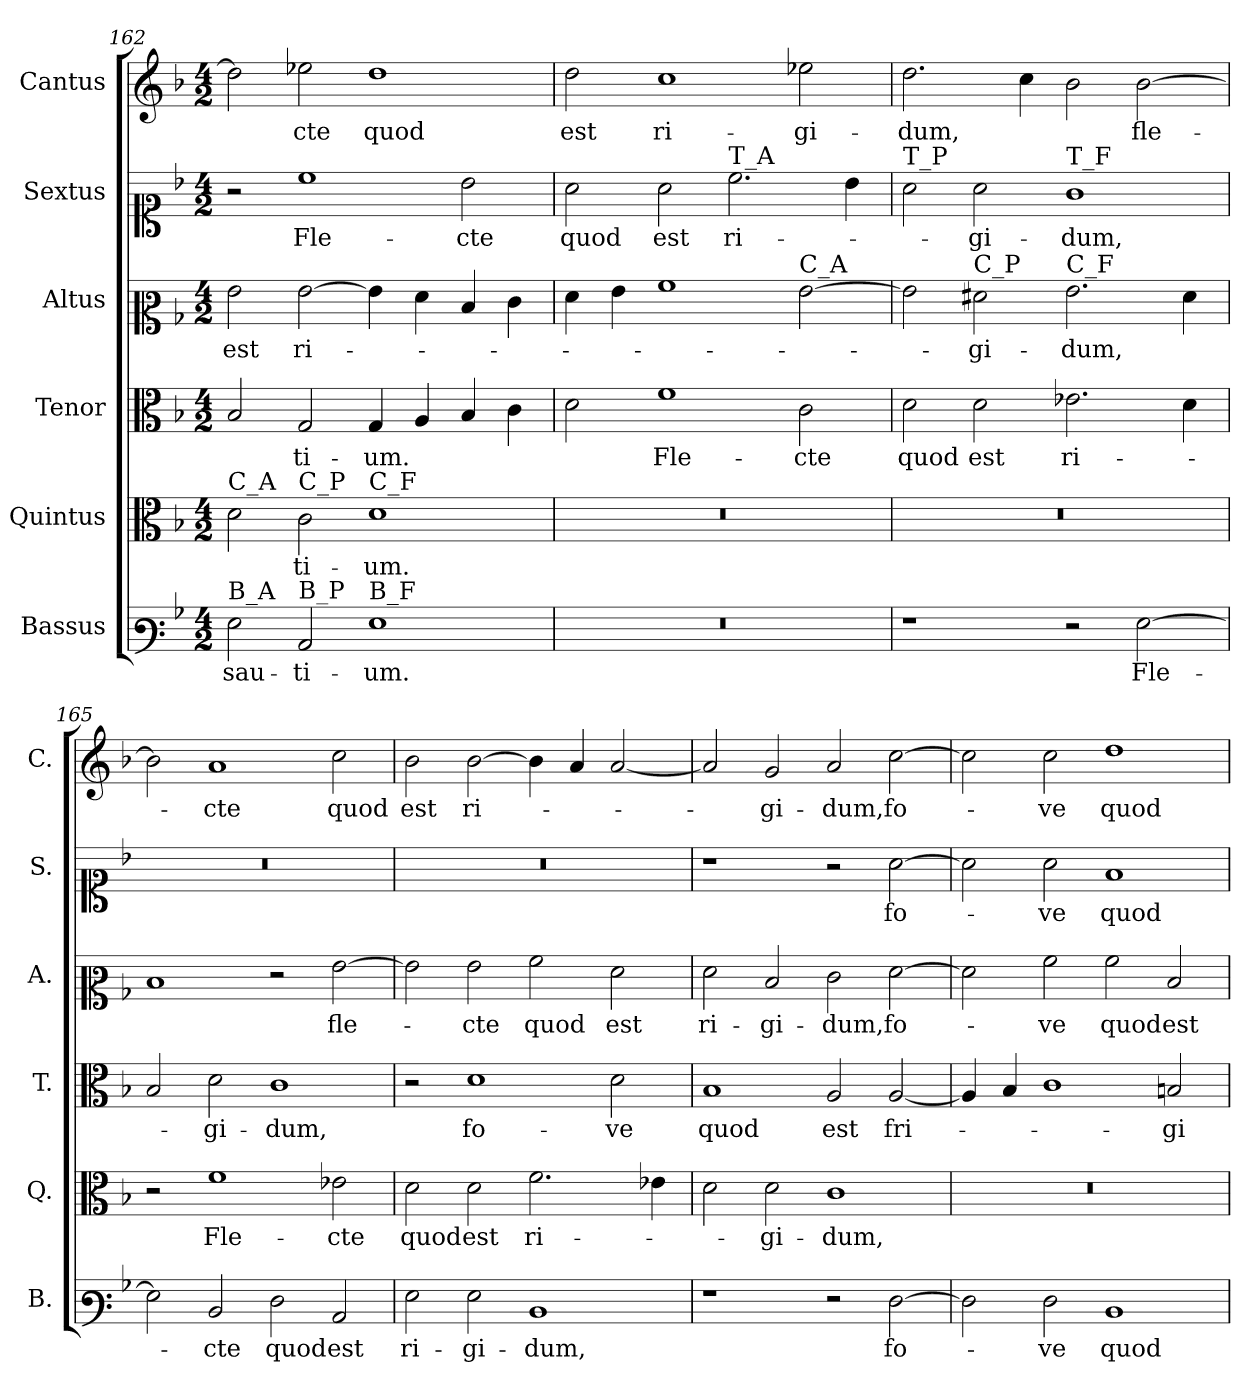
**kern	**text	**kern	**text	**kern	**text	**kern	**text	**kern	**text	**kern	**text
*part6	*part6	*part5	*part5	*part4	*part4	*part3	*part3	*part2	*part2	*part1	*part1
*staff6	*staff6	*staff5	*staff5	*staff4	*staff4	*staff3	*staff3	*staff2	*staff2	*staff1	*staff1
*I"Bassus	*	*I"Quintus	*	*I"Tenor	*	*I"Altus	*	*I"Sextus	*	*I"Cantus	*
*I'B.	*	*I'Q.	*	*I'T.	*	*I'A.	*	*I'S.	*	*I'C.	*
*clefF3	*	*clefC3	*	*clefC3	*	*clefC2	*	*clefC1	*	*clefG2	*
*k[b-]	*	*k[b-]	*	*k[b-]	*	*k[b-]	*	*k[b-]	*	*k[b-]	*
*M4/2	*	*M4/2	*	*M4/2	*	*M4/2	*	*M4/2	*	*M4/2	*
=162	=162	=162	=162	=162	=162	=162	=162	=162	=162	=162	=162
!	!	!LO:TX:a:t=C_A	!	!	!	!	!	!	!	!	!
!LO:TX:a:t=B_A	!	!	!	!	!	!	!	!	!	!	!
2G\	sau-	2d\	.	2B-/	.	2g\	est	2r	.	2dd\]	.
!	!	!LO:TX:a:t=C_P	!	!	!	!	!	!	!	!	!
!LO:TX:a:t=B_P	!	!	!	!	!	!	!	!	!	!	!
2C/	-ti-	2c\	-ti-	2G/	-ti-	[2g\	ri-	1cc	Fle-	2ee-X\	-cte
!	!	!LO:TX:a:t=C_F	!	!	!	!	!	!	!	!	!
!LO:TX:a:t=B_F	!	!	!	!	!	!	!	!	!	!	!
1G	-um.	1d	-um.	4G/	-um.	4g\]	.	.	.	1dd	quod
.	.	.	.	4A/	.	4f\	.	.	.	.	.
.	.	.	.	4B-/	.	4d/	.	2b-\	-cte	.	.
.	.	.	.	4c\	.	4e\	.	.	.	.	.
!!LO:LB:g=z
=163	=163	=163	=163	=163	=163	=163	=163	=163	=163	=163	=163
!LO:N:vis=1	!	!LO:N:vis=1	!	!	!	!	!	!	!	!	!
0r	.	0r	.	2d\	.	4f\	.	2a\	quod	2dd\	est
.	.	.	.	.	.	4g\	.	.	.	.	.
.	.	.	.	1f	Fle-	1a	.	2a\	est	1cc	ri-
!	!	!	!	!	!	!	!	!LO:TX:a:t=T_A	!	!	!
.	.	.	.	.	.	.	.	2.cc\	ri-	.	.
!	!	!	!	!	!	!LO:TX:a:t=C_A	!	!	!	!	!
.	.	.	.	2c\	-cte	[2g\	.	.	.	2ee-X\	-gi-
.	.	.	.	.	.	.	.	4b-\	.	.	.
=164	=164	=164	=164	=164	=164	=164	=164	=164	=164	=164	=164
!	!	!	!	!	!	!	!	!LO:TX:a:t=T_P	!	!	!
!	!	!LO:N:vis=1	!	!	!	!	!	!	!	!	!
1r	.	0r	.	2d\	quod	2g\]	.	2a\	.	2.dd\	-dum,
!	!	!	!	!	!	!LO:TX:a:t=C_P	!	!	!	!	!
.	.	.	.	2d\	est	2f#X\	-gi-	2a\	-gi-	.	.
.	.	.	.	.	.	.	.	.	.	4cc\	.
!	!	!	!	!	!	!	!	!LO:TX:a:t=T_F	!	!	!
!	!	!	!	!	!	!LO:TX:a:t=C_F	!	!	!	!	!
2r	.	.	.	2.e-X\	ri-	2.g\	-dum,	1g	-dum,	2b-\	.
[2G\	Fle-	.	.	.	.	.	.	.	.	[2b-\	fle-
.	.	.	.	4d\	.	4f#\	.	.	.	.	.
=165	=165	=165	=165	=165	=165	=165	=165	=165	=165	=165	=165
!	!	!	!	!	!	!	!	!LO:N:vis=1	!	!	!
2G\]	.	2r	.	2B-/	.	1d	.	0r	.	2b-\]	.
2D/	-cte	1f	Fle-	2d\	-gi-	.	.	.	.	1a	-cte
2F\	quod	.	.	1c	-dum,	2r	.	.	.	.	.
2C/	est	2e-X\	-cte	.	.	[2g\	fle-	.	.	2cc\	quod
=166	=166	=166	=166	=166	=166	=166	=166	=166	=166	=166	=166
!	!	!	!	!	!	!	!	!LO:N:vis=1	!	!	!
2G\	ri-	2d\	quod	2r	.	2g\]	.	0r	.	2b-\	est
2G\	-gi-	2d\	est	1d	fo-	2g\	-cte	.	.	[2b-\	ri-
1D	-dum,	2.f\	ri-	.	.	2a\	quod	.	.	4b-\]	.
.	.	.	.	.	.	.	.	.	.	4a/	.
.	.	.	.	2d\	-ve	2f\	est	.	.	[2a/	.
.	.	4e-X\	.	.	.	.	.	.	.	.	.
=167	=167	=167	=167	=167	=167	=167	=167	=167	=167	=167	=167
1r	.	2d\	.	1B-	quod	2f\	ri-	1r	.	2a/]	.
.	.	2d\	gi-	.	.	2d/	-gi-	.	.	2g/	-gi-
2r	.	1c	-dum,	2A/	est	2e\	-dum,	2r	.	2a/	-dum,
[2F\	fo-	.	.	[2A/	fri-	[2f\	fo-	[2a\	fo-	[2cc\	fo-
!!LO:PB:g=z
=168	=168	=168	=168	=168	=168	=168	=168	=168	=168	=168	=168
!	!	!LO:N:vis=1	!	!	!	!	!	!	!	!	!
2F\]	.	0r	.	4A/]	.	2f\]	.	2a\]	.	2cc\]	.
.	.	.	.	4B-/	.	.	.	.	.	.	.
2F\	-ve	.	.	1c	.	2a\	-ve	2a\	-ve	2cc\	-ve
1D	quod	.	.	.	.	2a\	quod	1f	quod	1dd	quod
.	.	.	.	2Bn/	-gi-	2d/	est	.	.	.	.
=	=	=	=	=	=	=	=	=	=	=	=
*-	*-	*-	*-	*-	*-	*-	*-	*-	*-	*-	*-
